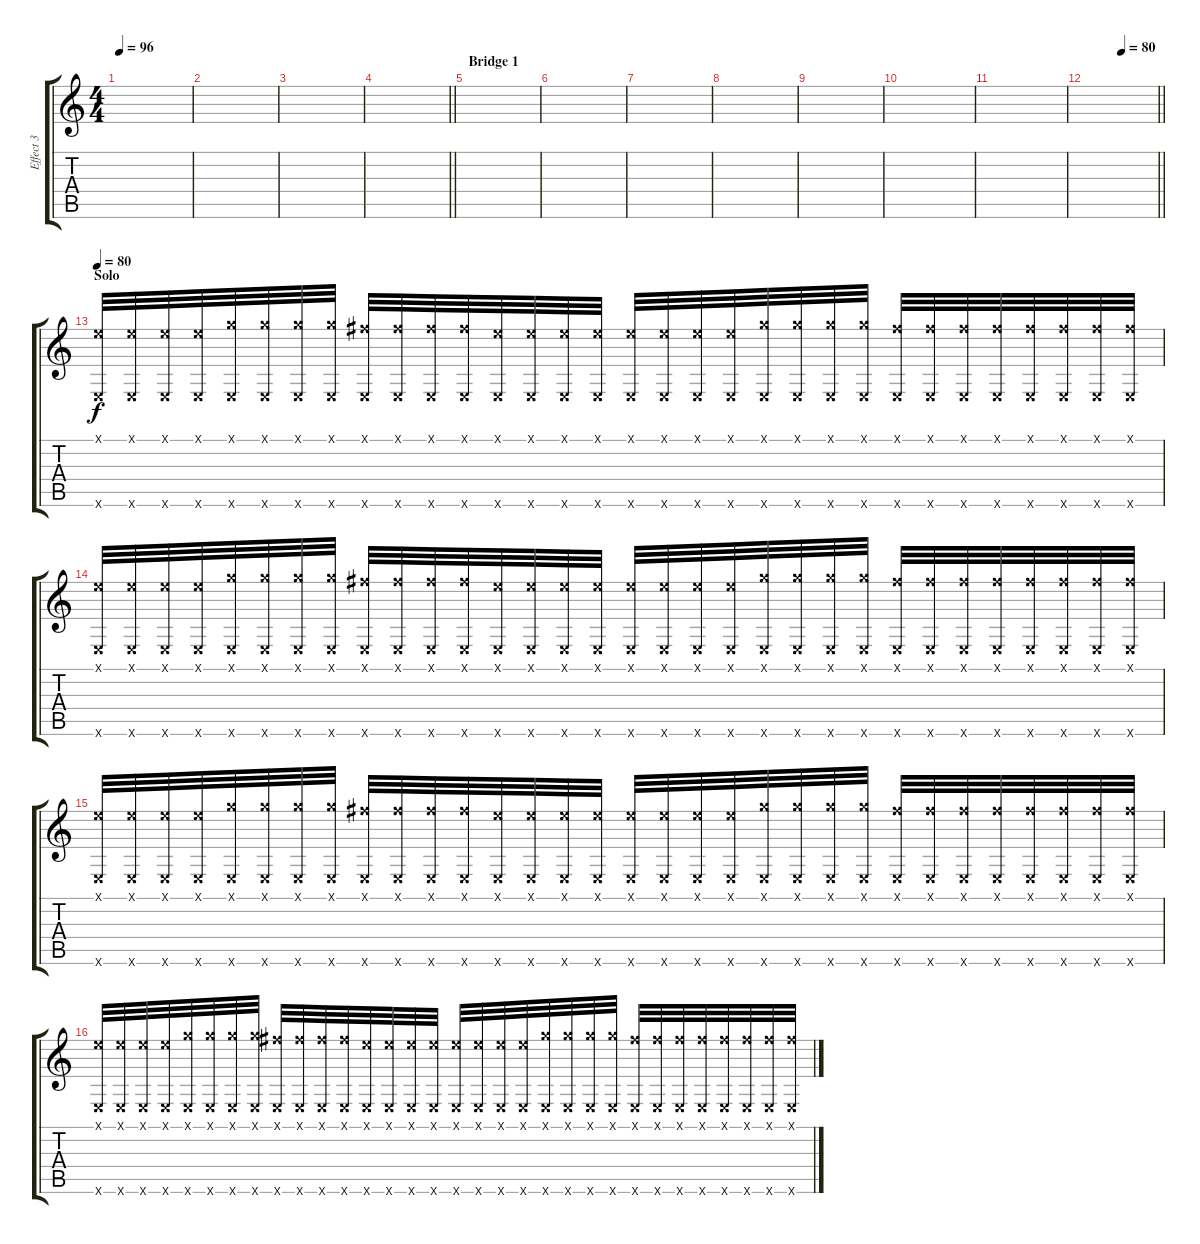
\track ("Effect 3" "Effect 3") {instrument distortionguitar}
\staff {score tabs}
\tuning (E4 B3 G3 D3 A2 E2) {hide}
\ts (4 4)
\tempo 96
\clef g2
\ks c
|
|
|
\barLineRight lightlight
|
\section ("" "Bridge 1")
|
|
|
|
|
|
|
\tempo (80 0.5)
\barLineRight lightlight
|
\section ("" "Solo")
\tempo 80
(0.1{x} 0.6{x}).32{volume 5 instrument lead2sawtooth} (0.1{x} 0.6{x}).32 (0.1{x} 0.6{x}).32 (0.1{x} 0.6{x}).32 (3.1{x} 0.6{x}).32 (3.1{x} 0.6{x}).32 (3.1{x} 0.6{x}).32 (3.1{x} 0.6{x}).32 (2.1{x} 0.6{x}).32 (2.1{x} 0.6{x}).32 (2.1{x} 0.6{x}).32 (2.1{x} 0.6{x}).32 (0.1{x} 0.6{x}).32 (0.1{x} 0.6{x}).32 (0.1{x} 0.6{x}).32 (0.1{x} 0.6{x}).32 (0.1{x} 0.6{x}).32 (0.1{x} 0.6{x}).32 (0.1{x} 0.6{x}).32 (0.1{x} 0.6{x}).32 (3.1{x} 0.6{x}).32 (3.1{x} 0.6{x}).32 (3.1{x} 0.6{x}).32 (3.1{x} 0.6{x}).32 (2.1{x} 0.6{x}).32 (2.1{x} 0.6{x}).32 (2.1{x} 0.6{x}).32 (2.1{x} 0.6{x}).32 (2.1{x} 0.6{x}).32 (2.1{x} 0.6{x}).32 (2.1{x} 0.6{x}).32 (2.1{x} 0.6{x}).32 |
(0.1{x} 0.6{x}).32{instrument lead2sawtooth} (0.1{x} 0.6{x}).32 (0.1{x} 0.6{x}).32 (0.1{x} 0.6{x}).32 (3.1{x} 0.6{x}).32 (3.1{x} 0.6{x}).32 (3.1{x} 0.6{x}).32 (3.1{x} 0.6{x}).32 (2.1{x} 0.6{x}).32 (2.1{x} 0.6{x}).32 (2.1{x} 0.6{x}).32 (2.1{x} 0.6{x}).32 (0.1{x} 0.6{x}).32 (0.1{x} 0.6{x}).32 (0.1{x} 0.6{x}).32 (0.1{x} 0.6{x}).32 (0.1{x} 0.6{x}).32 (0.1{x} 0.6{x}).32 (0.1{x} 0.6{x}).32 (0.1{x} 0.6{x}).32 (3.1{x} 0.6{x}).32 (3.1{x} 0.6{x}).32 (3.1{x} 0.6{x}).32 (3.1{x} 0.6{x}).32 (2.1{x} 0.6{x}).32 (2.1{x} 0.6{x}).32 (2.1{x} 0.6{x}).32 (2.1{x} 0.6{x}).32 (2.1{x} 0.6{x}).32 (2.1{x} 0.6{x}).32 (2.1{x} 0.6{x}).32 (2.1{x} 0.6{x}).32 |
(0.1{x} 0.6{x}).32{instrument lead2sawtooth} (0.1{x} 0.6{x}).32 (0.1{x} 0.6{x}).32 (0.1{x} 0.6{x}).32 (3.1{x} 0.6{x}).32 (3.1{x} 0.6{x}).32 (3.1{x} 0.6{x}).32 (3.1{x} 0.6{x}).32 (2.1{x} 0.6{x}).32 (2.1{x} 0.6{x}).32 (2.1{x} 0.6{x}).32 (2.1{x} 0.6{x}).32 (0.1{x} 0.6{x}).32 (0.1{x} 0.6{x}).32 (0.1{x} 0.6{x}).32 (0.1{x} 0.6{x}).32 (0.1{x} 0.6{x}).32 (0.1{x} 0.6{x}).32 (0.1{x} 0.6{x}).32 (0.1{x} 0.6{x}).32 (3.1{x} 0.6{x}).32 (3.1{x} 0.6{x}).32 (3.1{x} 0.6{x}).32 (3.1{x} 0.6{x}).32 (2.1{x} 0.6{x}).32 (2.1{x} 0.6{x}).32 (2.1{x} 0.6{x}).32 (2.1{x} 0.6{x}).32 (2.1{x} 0.6{x}).32 (2.1{x} 0.6{x}).32 (2.1{x} 0.6{x}).32 (2.1{x} 0.6{x}).32 |
(0.1{x} 0.6{x}).32{instrument lead2sawtooth} (0.1{x} 0.6{x}).32 (0.1{x} 0.6{x}).32 (0.1{x} 0.6{x}).32 (3.1{x} 0.6{x}).32 (3.1{x} 0.6{x}).32 (3.1{x} 0.6{x}).32 (3.1{x} 0.6{x}).32 (2.1{x} 0.6{x}).32 (2.1{x} 0.6{x}).32 (2.1{x} 0.6{x}).32 (2.1{x} 0.6{x}).32 (0.1{x} 0.6{x}).32 (0.1{x} 0.6{x}).32 (0.1{x} 0.6{x}).32 (0.1{x} 0.6{x}).32 (0.1{x} 0.6{x}).32 (0.1{x} 0.6{x}).32 (0.1{x} 0.6{x}).32 (0.1{x} 0.6{x}).32 (3.1{x} 0.6{x}).32 (3.1{x} 0.6{x}).32 (3.1{x} 0.6{x}).32 (3.1{x} 0.6{x}).32 (2.1{x} 0.6{x}).32 (2.1{x} 0.6{x}).32 (2.1{x} 0.6{x}).32 (2.1{x} 0.6{x}).32 (2.1{x} 0.6{x}).32 (2.1{x} 0.6{x}).32 (2.1{x} 0.6{x}).32 (2.1{x} 0.6{x}).32
